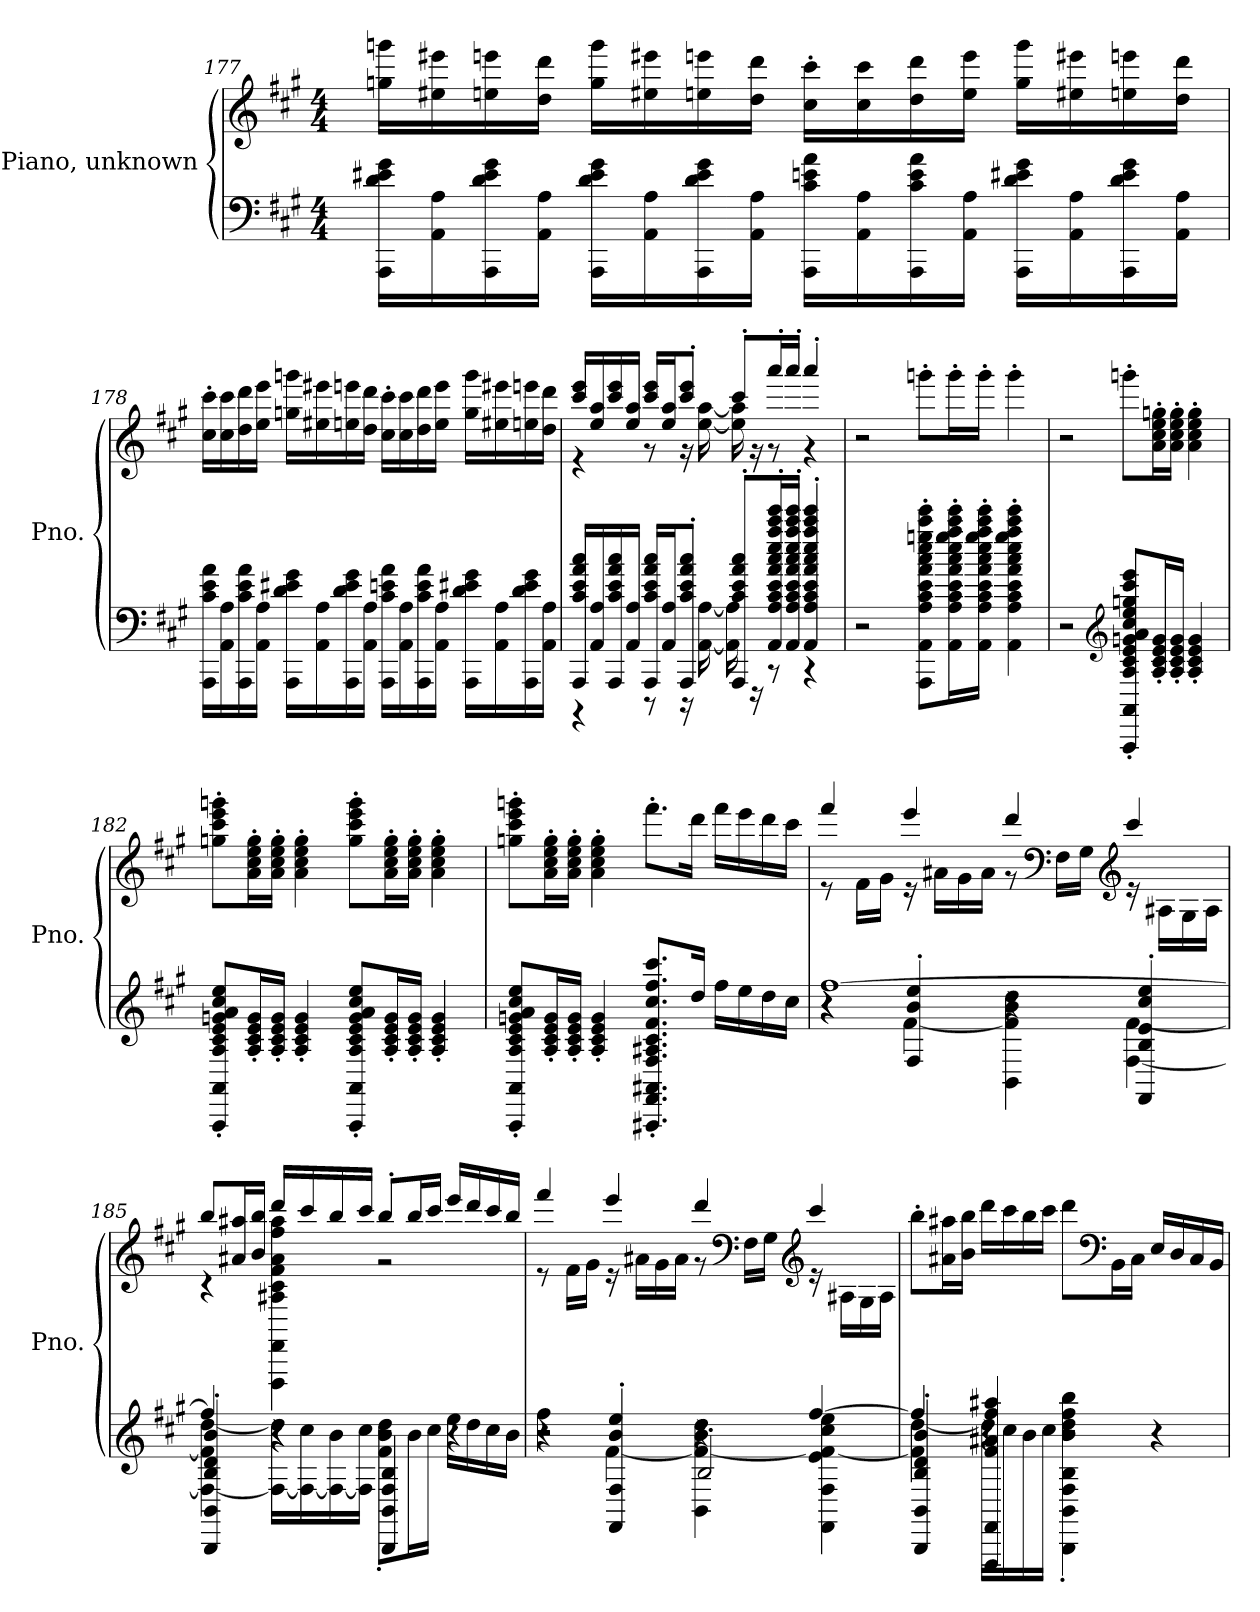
**kern	**kern
*part1	*part1
*staff2	*staff1
*I"Piano, unknown	*
*I'Pno.	*
!!LO:LB:g=z
*clefF4	*clefG2
*k[f#c#g#]	*k[f#c#g#]
*M4/4	*M4/4
=177	=177
16AAA\ 16d\ 16e#X\ 16g#\LL	16ggn\ 16gggn\LL
16AA\ 16A\	16ee#X\ 16eee#X\
16AAA\ 16d\ 16e#\ 16g#\	16een\ 16eeen\
16AA\ 16A\JJ	16dd\ 16ddd\JJ
16AAA\ 16d\ 16e#\ 16g#\LL	16gg\ 16ggg\LL
16AA\ 16A\	16ee#X\ 16eee#X\
16AAA\ 16d\ 16e#\ 16g#\	16een\ 16eeen\
16AA\ 16A\JJ	16dd\ 16ddd\JJ
16AAA\ 16c#\ 16en\ 16a\LL	16cc#\' 16ccc#\'LL
16AA\ 16A\	16cc#\ 16ccc#\
16AAA\ 16c#\ 16e\ 16a\	16dd\ 16ddd\
16AA\ 16A\JJ	16ee\ 16eee\JJ
16AAA\ 16d\ 16e#X\ 16g#\LL	16gg\ 16ggg\LL
16AA\ 16A\	16ee#X\ 16eee#X\
16AAA\ 16d\ 16e#\ 16g#\	16een\ 16eeen\
16AA\ 16A\JJ	16dd\ 16ddd\JJ
!!LO:PB:g=z
=178	=178
16AAA\ 16c#\ 16e\ 16a\LL	16cc#\' 16ccc#\'LL
16AA\ 16A\	16cc#\ 16ccc#\
16AAA\ 16c#\ 16e\ 16a\	16dd\ 16ddd\
16AA\ 16A\JJ	16ee\ 16eee\JJ
16AAA\ 16d\ 16e#X\ 16g#\LL	16ggn\ 16gggn\LL
16AA\ 16A\	16ee#X\ 16eee#X\
16AAA\ 16d\ 16e#\ 16g#\	16een\ 16eeen\
16AA\ 16A\JJ	16dd\ 16ddd\JJ
16AAA\ 16c#\ 16en\ 16a\LL	16cc#\' 16ccc#\'LL
16AA\ 16A\	16cc#\ 16ccc#\
16AAA\ 16c#\ 16e\ 16a\	16dd\ 16ddd\
16AA\ 16A\JJ	16ee\ 16eee\JJ
16AAA\ 16d\ 16e#X\ 16g#\LL	16gg\ 16ggg\LL
16AA\ 16A\	16ee#X\ 16eee#X\
16AAA\ 16d\ 16e#\ 16g#\	16een\ 16eeen\
16AA\ 16A\JJ	16dd\ 16ddd\JJ
=179	=179
*^	*^
16AAA/ 16c#/ 16e/ 16a/ 16cc#/LL	4r	16ccc#/ 16eee/LL	4r
16AA/ 16A/	.	16ee/ 16aa/	.
16AAA/ 16c#/ 16e/ 16a/ 16cc#/	.	16ccc#/ 16eee/	.
16AA/ 16A/JJ	.	16ee/ 16aa/JJ	.
16AAA/ 16c#/ 16e/ 16a/ 16cc#/LL	8r	16ccc#/ 16eee/LL	8r
16AA/ 16A/J	.	16ee/ 16aa/J	.
8AAA/' 8c#/' 8e/' 8a/' 8cc#/'J	16r	8ccc#/' 8eee/'J	16r
.	[16AA\ [16A\	.	[16ee\ [16aa\
8AAA/' 8c#/' 8e/' 8a/' 8cc#/'L	16AA\] 16A\]	8ccc#'/L	16ee\] 16aa\]
.	16r	.	16r
16AA/' 16A/' 16c#/' 16e/' 16a/' 16cc#/' 16ee/' 16aa/' 16ccc#/' 16eee/'L	8r	16aaa'/L	8r
16AA/' 16A/' 16c#/' 16e/' 16a/' 16cc#/' 16ee/' 16aa/' 16ccc#/' 16eee/'JJ	.	16aaa'/JJ	.
4AA/' 4A/' 4c#/' 4e/' 4a/' 4cc#/' 4ee/' 4aa/' 4ccc#/' 4eee/'	4r	4aaa'/	4r
*v	*v	*	*
*	*v	*v
!!LO:LB:g=z
=180	=180
2r	2r
8AAA\' 8AA\' 8A\' 8c#\' 8e\' 8a\' 8cc#\' 8ee\' 8ggn\' 8ccc#\' 8eee\'L	8gggn'\L
16AA\' 16A\' 16c#\' 16e\' 16a\' 16cc#\' 16ee\' 16gg\' 16aa\' 16ccc#\' 16eee\'L	16ggg'\L
16AA\' 16A\' 16c#\' 16e\' 16a\' 16cc#\' 16ee\' 16gg\' 16aa\' 16ccc#\' 16eee\'JJ	16ggg'\JJ
4AA\' 4A\' 4c#\' 4e\' 4a\' 4cc#\' 4ee\' 4gg\' 4aa\' 4ccc#\' 4eee\'	4ggg'\
=181	=181
2r	2r
*clefG2	*
8AAA/' 8AA/' 8A/' 8c#/' 8e/' 8gn/' 8a/' 8cc#/' 8ee/' 8ggn/' 8ccc#/' 8eee/'L	8gggn'\L
16A/' 16c#/' 16e/' 16g/'L	16a\' 16cc#\' 16ee\' 16ggn\'L
16A/' 16c#/' 16e/' 16g/'JJ	16a\' 16cc#\' 16ee\' 16gg\'JJ
4A/' 4c#/' 4e/' 4g/'	4a\' 4cc#\' 4ee\' 4gg\'
=182	=182
8AAA/' 8AA/' 8A/' 8c#/' 8e/' 8gn/' 8a/' 8cc#/' 8ee/'L	8ggn\' 8ccc#\' 8eee\' 8gggn\'L
16A/' 16c#/' 16e/' 16g/'L	16a\' 16cc#\' 16ee\' 16gg\'L
16A/' 16c#/' 16e/' 16g/'JJ	16a\' 16cc#\' 16ee\' 16gg\'JJ
4A/' 4c#/' 4e/' 4g/'	4a\' 4cc#\' 4ee\' 4gg\'
8AAA/' 8AA/' 8A/' 8c#/' 8e/' 8g/' 8a/' 8cc#/' 8ee/'L	8gg\' 8ccc#\' 8eee\' 8ggg\'L
16A/' 16c#/' 16e/' 16g/'L	16a\' 16cc#\' 16ee\' 16gg\'L
16A/' 16c#/' 16e/' 16g/'JJ	16a\' 16cc#\' 16ee\' 16gg\'JJ
4A/' 4c#/' 4e/' 4g/'	4a\' 4cc#\' 4ee\' 4gg\'
!!LO:LB:g=z
=183	=183
8AAA/' 8AA/' 8A/' 8c#/' 8e/' 8gn/' 8a/' 8cc#/' 8ee/'L	8ggn\' 8ccc#\' 8eee\' 8gggn\'L
16A/' 16c#/' 16e/' 16g/'L	16a\' 16cc#\' 16ee\' 16gg\'L
16A/' 16c#/' 16e/' 16g/'JJ	16a\' 16cc#\' 16ee\' 16gg\'JJ
4A/' 4c#/' 4e/' 4g/'	4a\' 4cc#\' 4ee\' 4gg\'
8.AAA#X/' 8.FF#/' 8.AA#X/' 8.F#/' 8.A#X/' 8.c#/' 8.f#/' 8.cc#/' 8.ff#/' 8.ccc#/'L	8.fff#'\L
16dd/Jk	16ddd\Jk
16ff#\LL	16fff#\LL
16ee\	16eee\
16dd\	16ddd\
16cc#\JJ	16ccc#\JJ
=184	=184
*^	*^
*	*^	*	*
[1ff#	4r	4r	4fff#/	8r
.	.	.	.	16f#\LL
.	.	.	.	16g#\JJ
.	[4f#\	4F#/' 4b/' 4ee/'	4eee/	16r
.	.	.	.	16a#X\LL
.	.	.	.	16g#\
.	.	.	.	16a#\JJ
.	4BB\ 4f#\] 4b\ 4dd\	4r	4ddd/	8r
*	*	*	*clefF4	*
.	.	.	.	16F#\LL
.	.	.	.	16G#\JJ
*	*	*	*clefG2	*
.	[4F#\ [4f#\	4FF#/' 4B/' 4e/' 4cc#/' 4ee/'	4ccc#/	16r
.	.	.	.	16A#X\LL
.	.	.	.	16G#\
.	.	.	.	16A#\JJ
!!LO:LB:g=z	!!
=185	=185	=185	=185	=185
4ff#/]	4F#\_ 4f#\] [4dd\	4BBB/' 4BB/' 4B/' 4d/' 4b/'	8bb/L	4r
.	.	.	16a#X/ 16aa#X/L	.
.	.	.	16b/ 16bb/JJ	.
4r	16F#\_ 16dd\]LL	4r	16ddd/LL	4FFF#\ 4FF#\ 4A#X\ 4c#\ 4f#\ 4a#\ 4ff#\ 4aa#\
.	16F#\_ 16cc#\	.	16ccc#/	.
.	16F#\_ 16b\	.	16bb/	.
.	16F#\] 16cc#\JJ	.	16ccc#/JJ	.
2r	8f#\' 8b\' 8dd\'L	4BBB/ 4BB/ 4F#/ 4B/	8bb'/L	2r
.	16b\L	.	16bb/L	.
.	16cc#\JJ	.	16ccc#/JJ	.
.	16ee\LL	4r	16eee/LL	.
.	16dd\	.	16ddd/	.
.	16cc#\	.	16ccc#/	.
.	16b\JJ	.	16bb/JJ	.
=186	=186	=186	=186	=186
2r	4ff#\	4r	4fff#/	8r
.	.	.	.	16f#\LL
.	.	.	.	16g#\JJ
.	[4f#\	4FF#/' 4F#/' 4b/' 4ee/'	4eee/	16r
.	.	.	.	16a#X\LL
.	.	.	.	16g#\
.	.	.	.	16a#\JJ
4r	4BB\ 4f#\_ 4b\ 4dd\	2B'/	4ddd/	8r
*	*	*	*clefF4	*
.	.	.	.	16F#\LL
.	.	.	.	16G#\JJ
*	*	*	*clefG2	*
[4ff#/	4FF#\ 4F#\ 4e\ 4f#\_ 4cc#\ 4ee\	.	4ccc#/	16r
.	.	.	.	16A#X\LL
.	.	.	.	16G#\
.	.	.	.	16A#\JJ
*	*	*	*v	*v
!!LO:LB:g=z
=187	=187	=187	=187
4ff#/]	4f#\] [4dd\	4BBB/' 4BB/' 4B/' 4d/' 4b/'	8bb'\L
.	.	.	16a#X\ 16aa#X\L
.	.	.	16b\ 16bb\JJ
4r	16dd\LL]	4FFF#/ 4FF#/ 4f#/ 4a#X/ 4ff#/ 4aa#X/	16ddd\LL
.	16cc#\	.	16ccc#\
.	16b\	.	16bb\
.	16cc#\JJ	.	16ccc#\JJ
2r	4BBB\' 4BB\' 4F#\' 4B\' 4b\' 4dd\' 4ff#\' 4bb\'	2r	8ddd\L
*	*	*	*clefF4
.	.	.	16BB\L
.	.	.	16C#\JJ
.	4r	.	16E/LL
.	.	.	16D/
.	.	.	16C#/
.	.	.	16BB/JJ
*v	*v	*v	*
=	=
*-	*-
